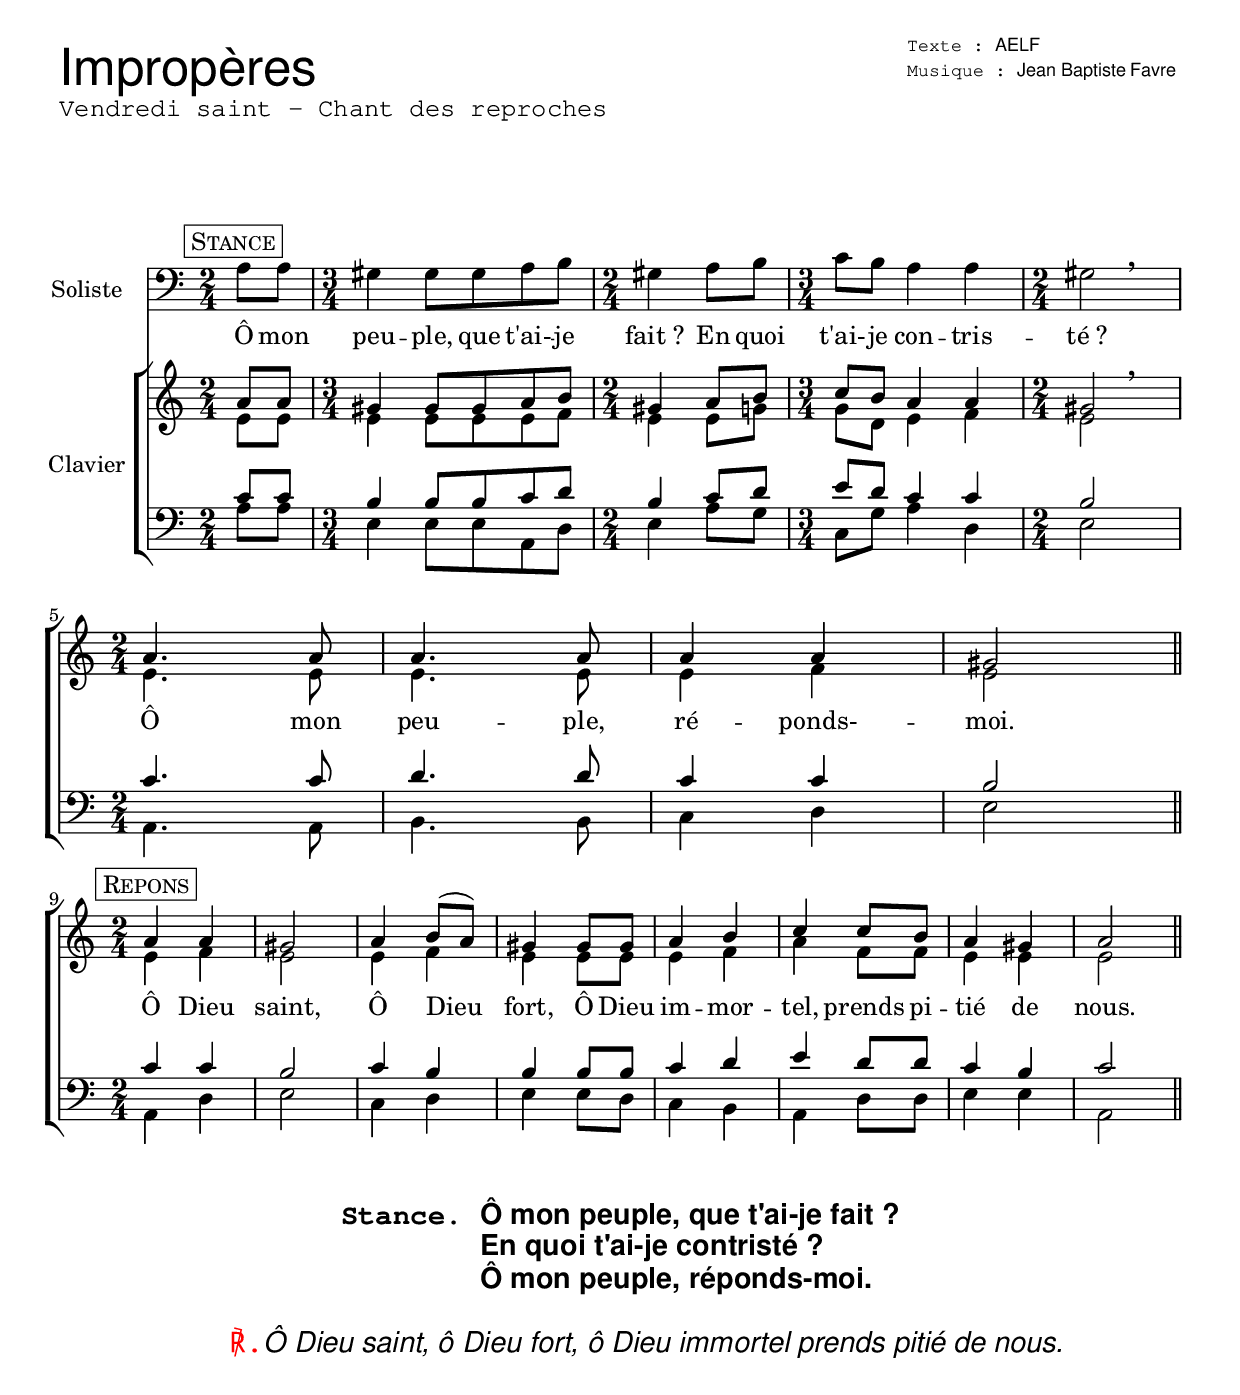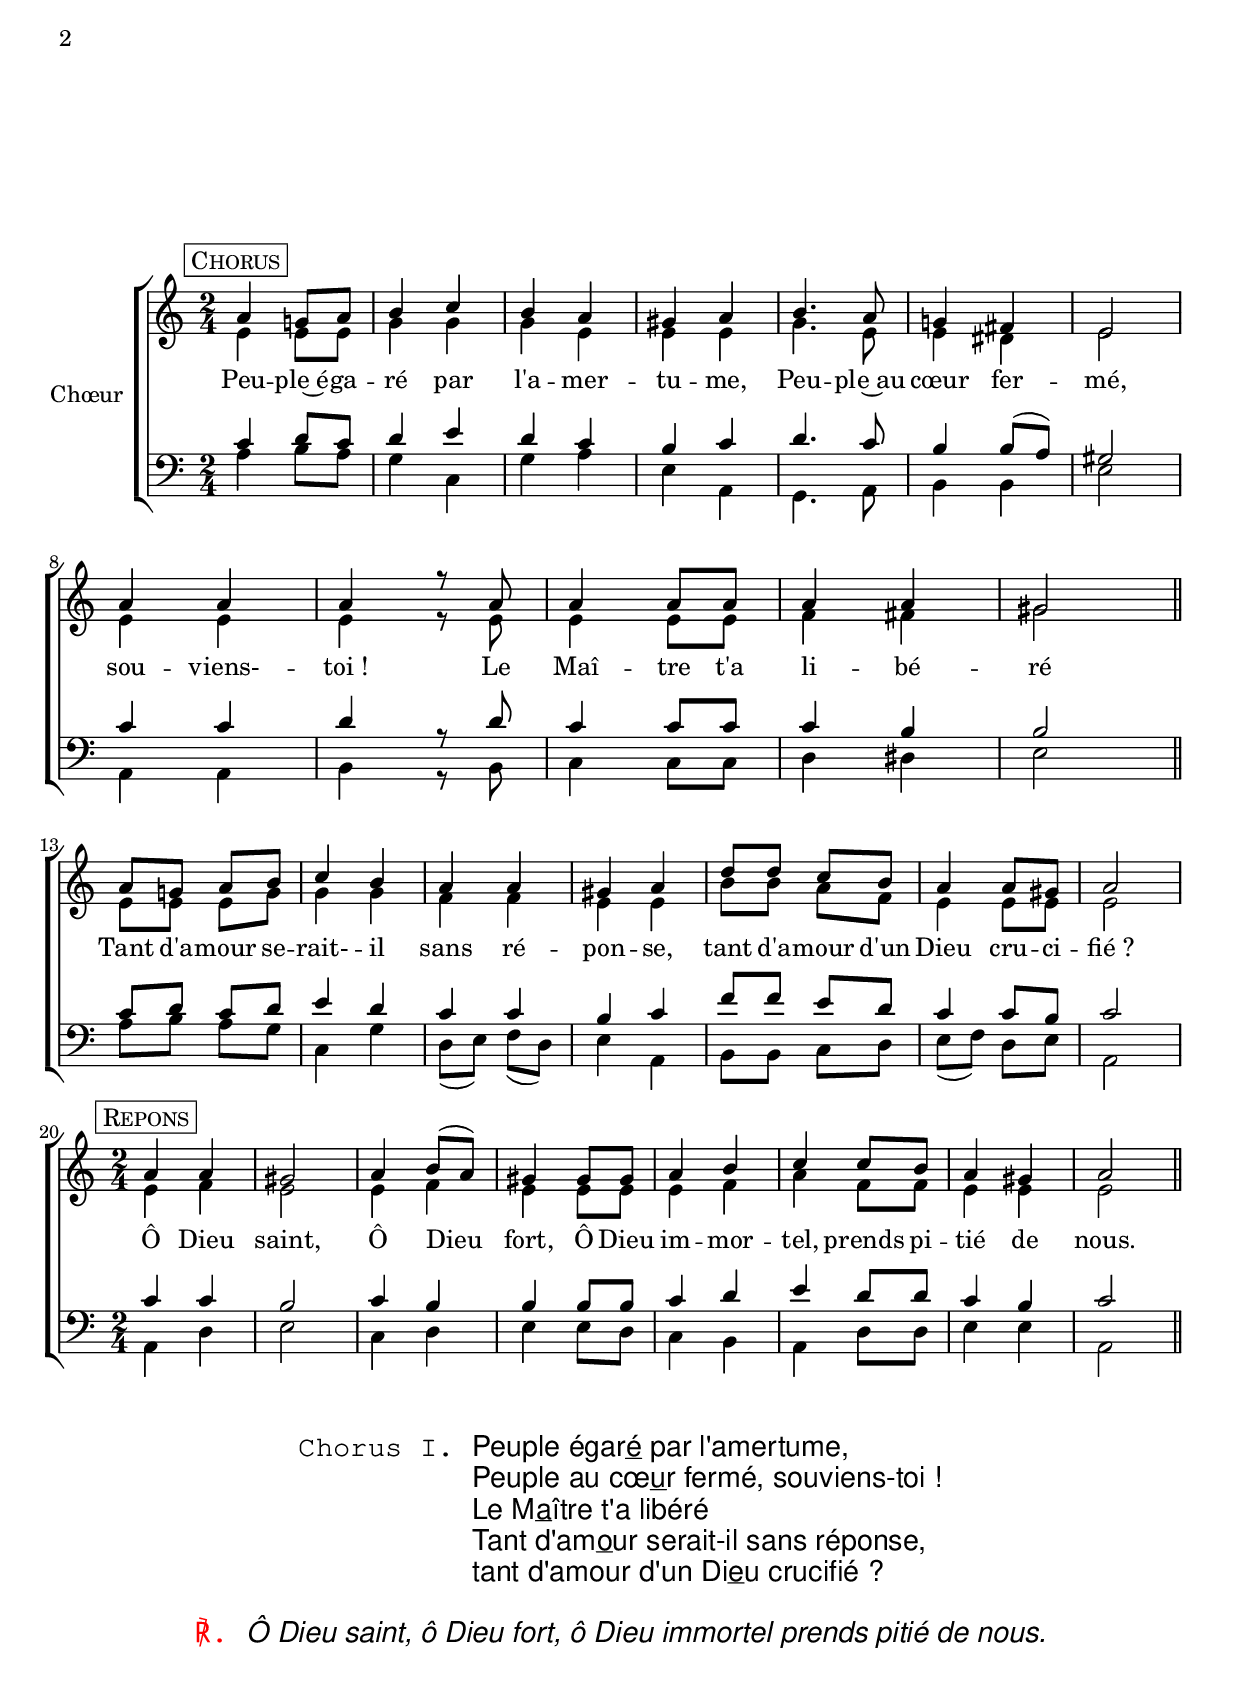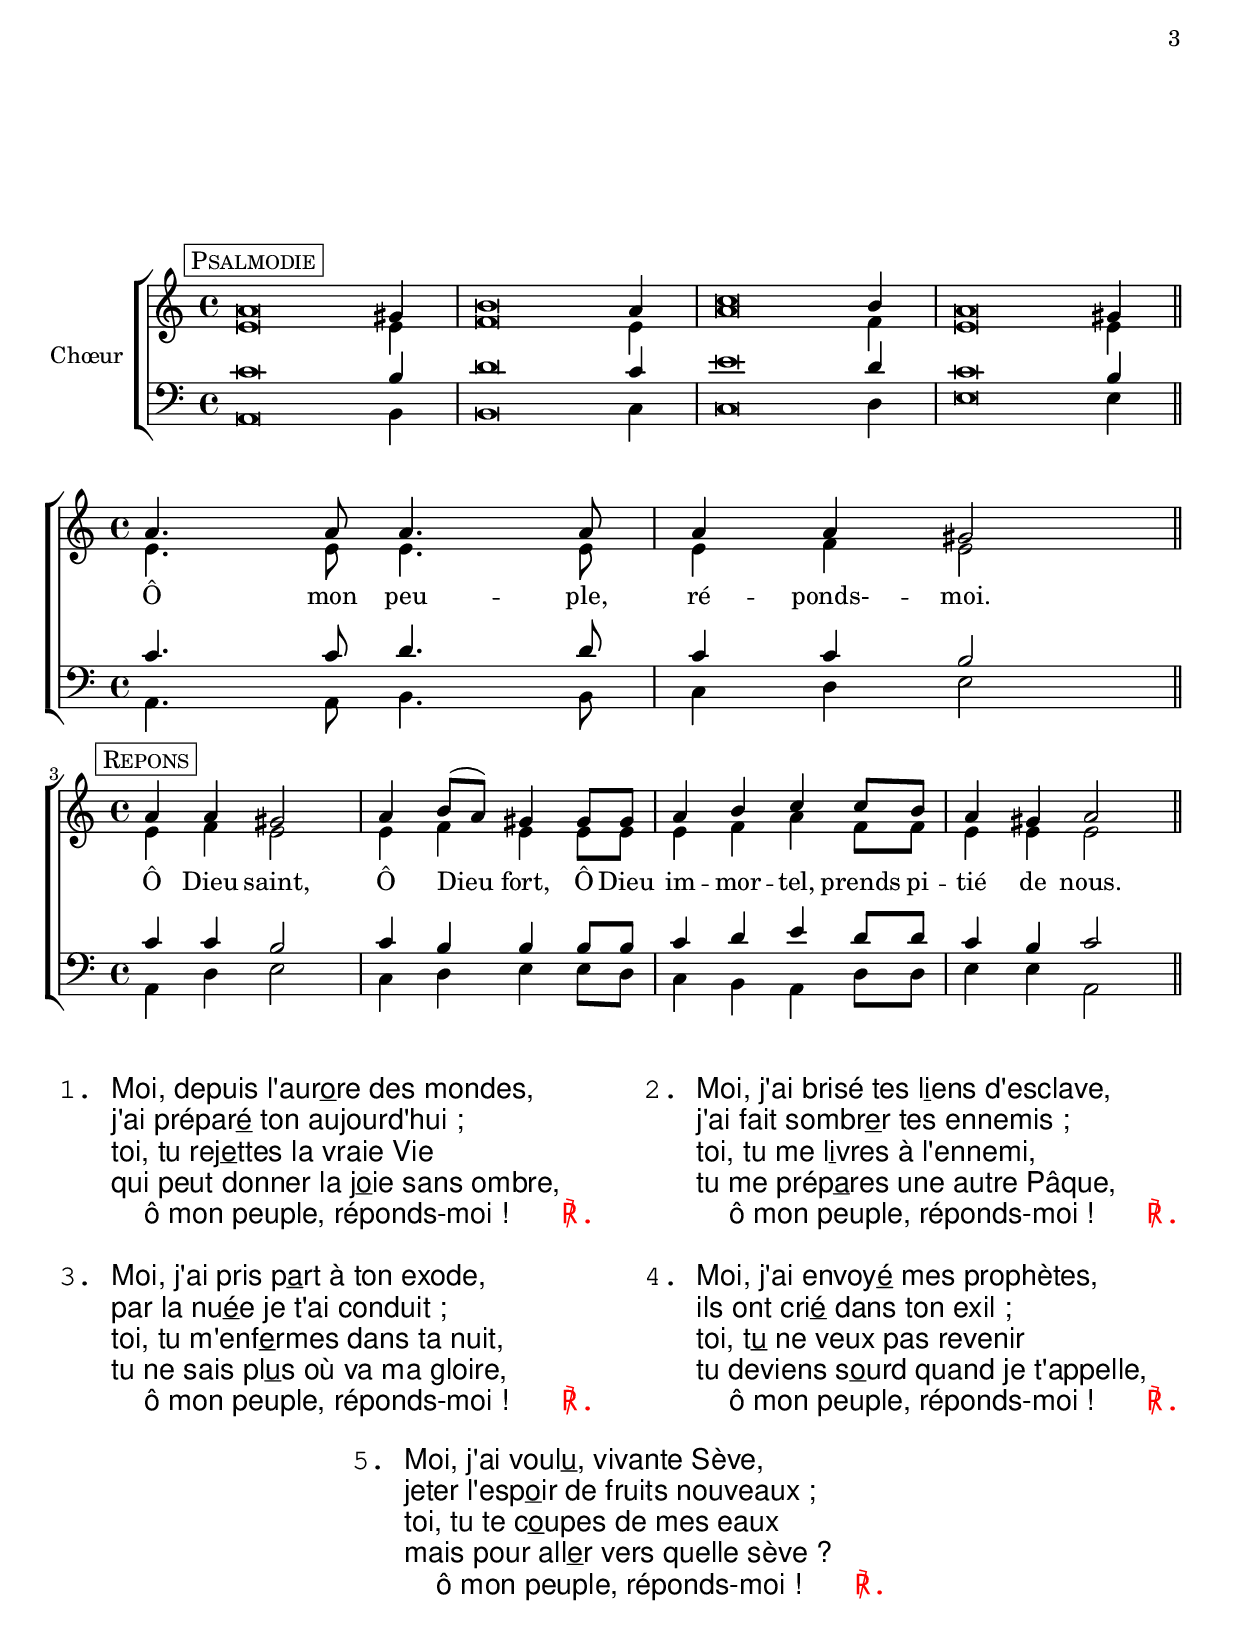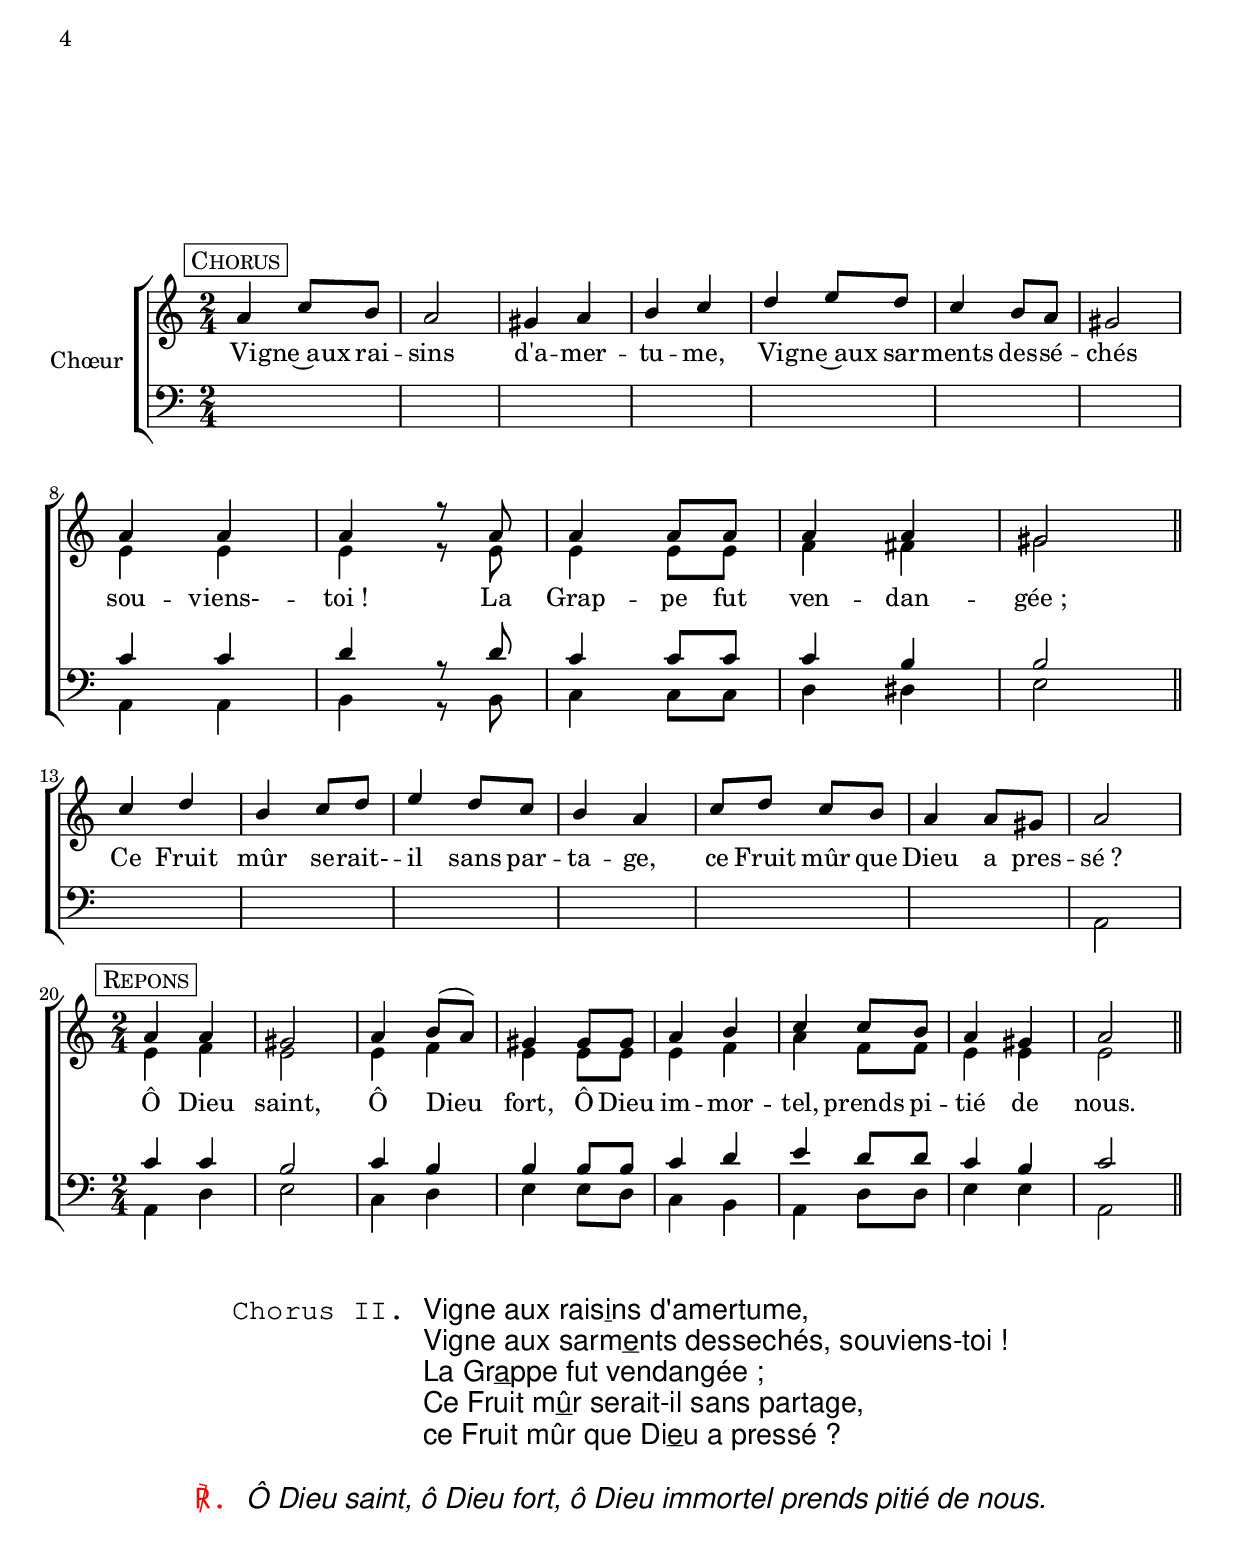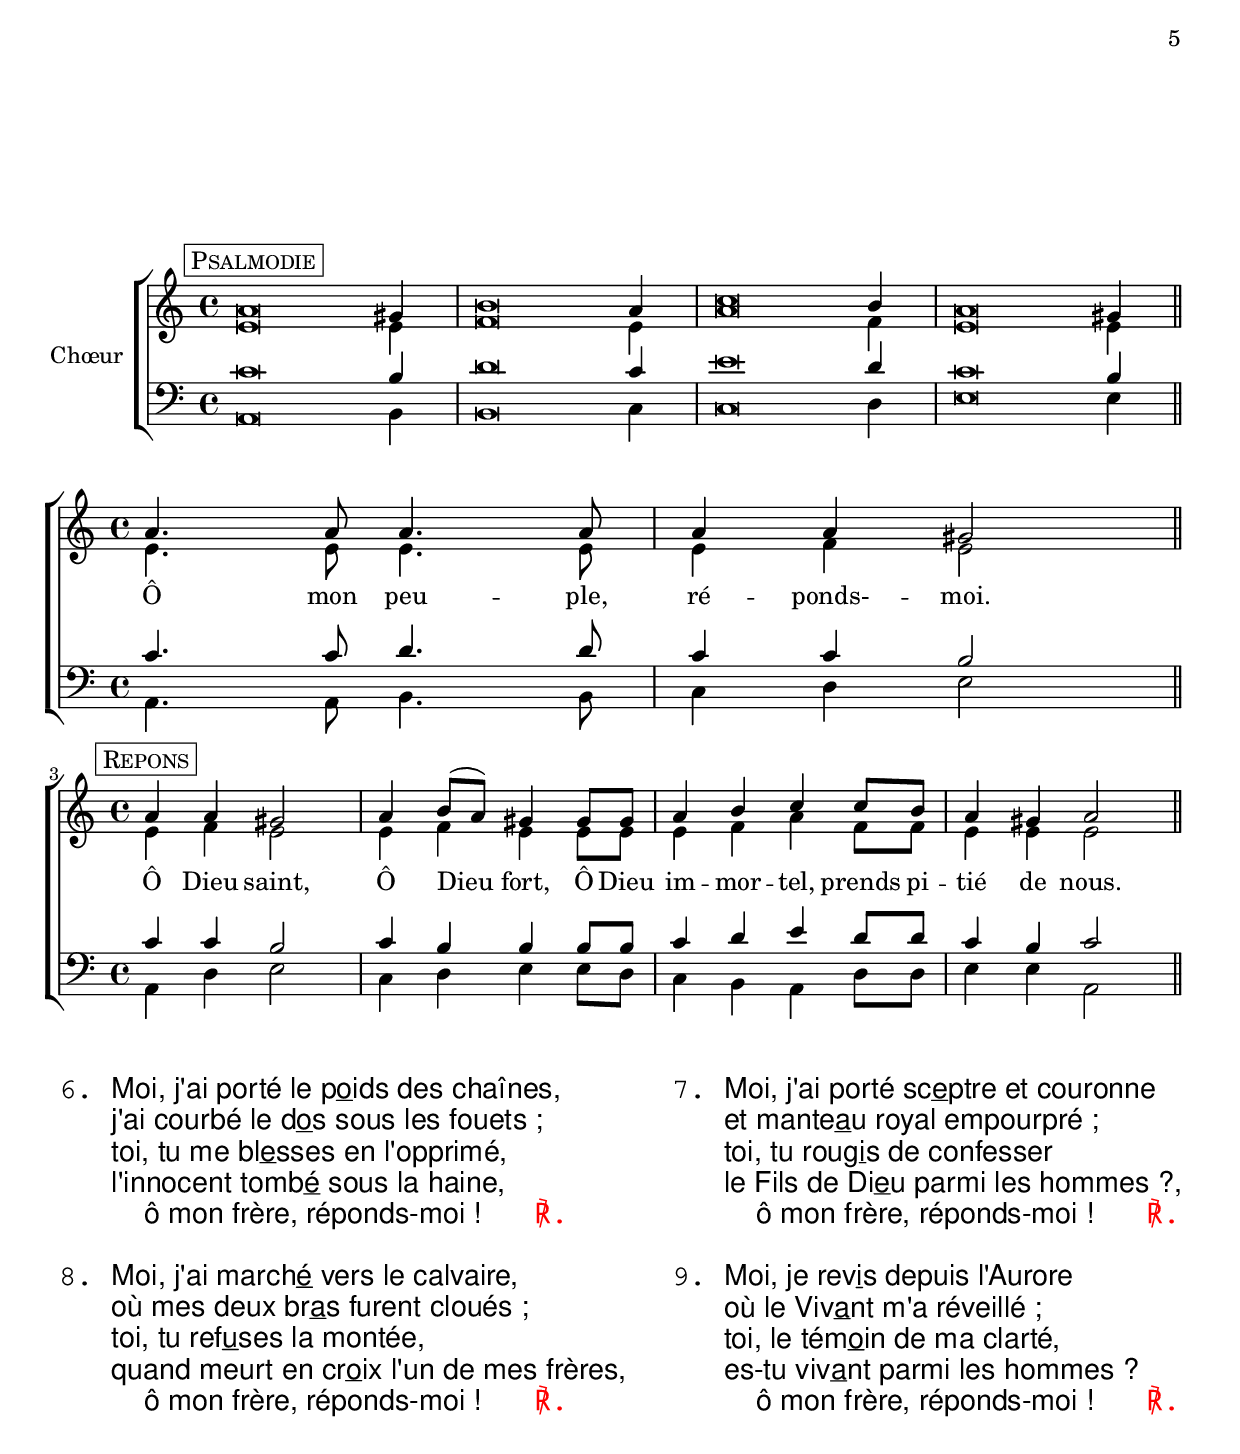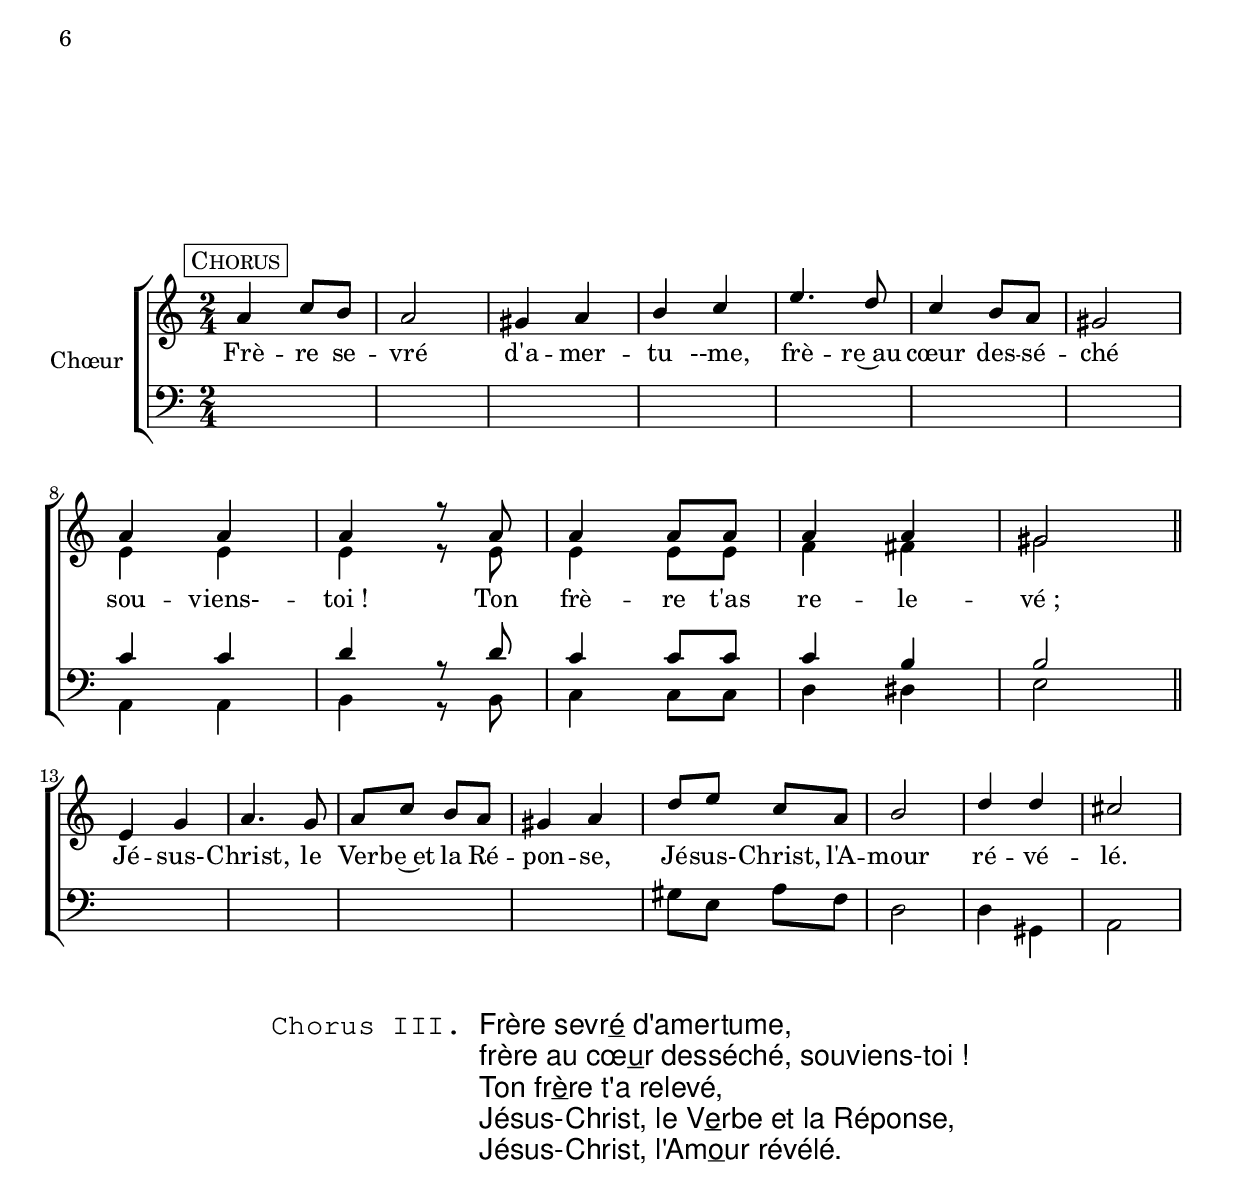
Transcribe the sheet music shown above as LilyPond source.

\version "2.22.0"
\language "english"
%{
  Default settings are needed at the beginning
  because they are used in antiphon & verse music definition
  You can override default values simply by declaring variables again.
%}
\include "../libs/commonFunctions.ily"
\include "../libs/settings.ily"
\include "../libs/translations/fr.ily"

% Global staff size.
% Other sizes will be relative.
% Good to customize to get a "one page only" psalm, when possible
%staffCustomSize = 16
%#(set-global-staff-size staffCustomSize)

topToMarkupSpacing =
  #'((basic-distance . 3)
     (minimum-distance . 3)
     (padding . 3)
     (stretchability . 3))

markupToSystemSpacing =
  #'((basic-distance . 10)
     (minimum-distance . 10)
     (padding . 10)
     (stretchability . 10))

systemToSystemSpacing =
  #'((basic-distance . 3)
     (minimum-distance . 3)
     (padding . 3)
     (stretchability . 3))

%{
  Default margins in millimeters (equal to 1\cm)
%}
leftMargin = 20
rightMargin = 20
topMargin = 10
bottomMargin = 10

%{
  Margin for two-sided printed scores
  Should be set to false for conductor's score, since it's usualy better
  to have conductor's score printed on one side only when possible
%}
twoSided = ##t
innerMargin = 10
outerMargin = 10

%{
  Fonts settings
%}
fontMusic = "emmentaler"            % default
fontBrace = "emmentaler"            % default
fontRoman = "Latin Modern Roman"
fontSans = "Latin Modern Sans"
fontTypewriter = "Monospace Regular"
fontFactor = 20 % unnecessary if the staff size is default

scoreTitleMarkupSetting = \markup \columns {
  \fill-line {
      \column {
        \line {
          \left-column {
            \vspace #1.1
            \fontsize #7 \sans \fromproperty #'header:title
            \fontsize #1 \typewriter \fromproperty #'header:subtitle
          }
        }
      }
      \column {
        \line {
          \fontsize #-2
          \left-column {
            \line { \concat { \typewriter \fromproperty #'header:poetPrefix \sans \fromproperty #'header:poet \bold " " } }
            \line { \concat { \typewriter \fromproperty #'header:composerPrefix \sans \fromproperty #'header:composer \bold " " } }
            " "
            \typewriter \italic \fromproperty #'header:dedication
          }
        }
      }
    }
}
oddFooterMarkupSetting = \markup {}
\paper {
  markup-system-spacing = \markupToSystemSpacing
  scoreTitleMarkup = \scoreTitleMarkupSetting
  oddFooterMarkup = \oddFooterMarkupSetting
  #(include-special-characters)
}

%%%%%
%%%%% Composition details
%%%%%
title = "Impropères"
real_poet = ""
subtitle = "Vendredi saint - Chant des reproches"
composer = "Jean Baptiste Favre"

global = {
  \key a \minor
  \time 2/4
  }
%%%%%
%%%%%
%%%%%
%%%%%
%%%%%
%%%%%
%%%%%
%%%%%
%%%%%
%%%%%
%%%%%
%%%%% Stance pour soliste et orgue
%%%%%
stanceRhythms = {
  \global
  \markCustom "Stance" \partial 4 s4 \time 3/4 s2. \time 2/4 s2 \time 3/4 s2. \time 2/4 s2 \break
}
stanceMelody = {
  \partial 4 a8 a gs4 gs8 gs a b gs4 a8 b c8 b8 a4 a gs!2 \breathe
  }
stanceLyrics = \lyricmode {
  Ô mon peu -- ple, que t'ai- -- je fait&nbsp;?
  En quoi t'ai- -- je con -- tris -- té&nbsp;?
}
stanceSopranoMusic = \relative c'' { \stanceMelody }
stanceAltoMusic = \relative c' { e8 e e4 e8 e e f  e4 e8 g g8 d8 e4 f e2 }
stanceTenorMusic = \relative c' { c8 c b4 b8 b c d b4 c8 d e8 d8 c4 c4 b2 }
stanceBassMusic = \relative c' { a8 a e4 e8 e a, d e4 a8 g c,8 g'8 a4 d, e2 }
StancePartition = {
  <<
    % Stance pour soliste et orgue
    \new ChoirStaff = "stance2Voices" \with { instrumentName = "Soliste" } <<
      \new Staff = "stanceHighStaff" <<
        \clef "bass"
        \new Voice = "stanceRhythms" { \stanceRhythms }
        \new Voice = "stanceMelody" { \relative c' { \stanceMelody } }
        \new Lyrics \lyricsto "stanceMelody" { \stanceLyrics }
      >>
    >>
    \new ChoirStaff = "stance2Voices" \with { instrumentName = "Clavier" } <<
      \new Staff = "stanceHighStaff" <<
        \clef "treble"
        \new Voice = "stanceRhythms" { \stanceRhythms }
        \new Voice = "stanceSoprano" { \voiceOne  \stanceSopranoMusic }
        \new Voice = "stanceAlto" { \voiceTwo \stanceAltoMusic }
      >>
      \new Staff  = "stanceLowStaff" <<
        \clef "bass"
        \new Voice = "stanceRhythms" \stanceRhythms
        \new Voice = "stanceTenor" { \voiceOne \stanceTenorMusic }
        \new Voice = "stanceBass" { \voiceTwo \stanceBassMusic }
      >>
    >>
  >>
}
%%%%%
%%%%%
%%%%%
%%%%%
%%%%%
%%%%%
%%%%%
%%%%%
%%%%%
%%%%%
%%%%%
%%%%% Répons pour chœur à 4 voix mixtes
%%%%%
stanceReponRhythms = { s2*4 \bar "||" \break }
stanceReponSopranoMusic = \relative c'' { a4. a8 a4. a8 a4 a gs2 }
stanceReponAltoMusic = \relative c' { e4. e8 e4. e8 e4 f e2 }
stanceReponTenorMusic = \relative c' { c4. c8 d4. d8 c4 c b2 }
stanceReponBassMusic = \relative c { a4. a8 b4. b8 c4 d e2 }
stanceReponLyrics = \lyricmode { Ô mon peu -- ple, ré -- ponds- -- moi. }
StanceReponPartition = {
  <<
    % Répons pour chœur à 4 voix mixtes
    \new ChoirStaff = "stanceRepon2Voices" \with { instrumentName = "Chœur" } <<
      \new Staff = "stanceReponHighStaff" <<
        \clef "treble"
        \new Voice = "stanceReponRhythms" \stanceReponRhythms
        \new Voice = "stanceReponSoprano" { \voiceOne \stanceReponSopranoMusic }
        \new Voice = "stanceReponAlto" { \voiceTwo \stanceReponAltoMusic }
      >>
      \new Lyrics \lyricsto "stanceReponSoprano" { \stanceReponLyrics }
      \new Staff  = "stanceReponLowStaff" <<
        \clef "bass"
        \new Voice = "stanceReponRhythms" \stanceReponRhythms
        \new Voice = "stanceReponTenor" { \voiceOne \stanceReponTenorMusic }
        \new Voice = "stanceReponBass" { \voiceTwo \stanceReponBassMusic }
      >>
    >>
  >>
}

%%%%%
%%%%%
%%%%%
%%%%%
%%%%%
%%%%%
%%%%%
%%%%%
%%%%%
%%%%%
%%%%%
%%%%% Antienne pour chœur à 4 voix mixtes
%%%%%
antienneRhythms = { \markCustom "Repons" s2*8 \bar "||" \break }
antienneSopranoMusic = \relative c'' { a4 a4 gs2 a4 b8 (a) gs4 gs8 gs a4 b c c8 b a4 gs a2 }
antienneAltoMusic = \relative c' { e4 f e2 e4 f e e8 e e4 f4 a4 f8 f e4 e e2 }
antienneTenorMusic = \relative c' { c4 c4 b2 c4 b b4 b8 b c4 d4 e4 d8 d c4 b c2 }
antienneBassMusic = \relative c { a4 d e2 c4 d e4 e8 d c4 b4 a d8 d e4 e a,2 }

antienneSopranoLyrics = \lyricmode {
  Ô Dieu saint, Ô Dieu fort, Ô Dieu im -- mor -- tel, prends pi -- tié de nous.
  }
AntiennePartition = {
  <<
    % Refrain pour chœur à 4 voix mixtes
    \new ChoirStaff = "antienne2Voices" \with { instrumentName = "Chœur" } <<
      \new Staff = "antienneHighStaff" <<
        \clef "treble"
        \new Voice = "antienneRhythms" { \antienneRhythms }
        \new Voice = "antienneSoprano" { \voiceOne \antienneSopranoMusic }
        \new Voice = "antienneAlto" { \voiceTwo \antienneAltoMusic }
      >>
        \new Lyrics \lyricsto "antienneSoprano" { \antienneSopranoLyrics }
      \new Staff  = "antienneLowStaff" <<
        \clef "bass"
        \new Voice = "antienneRhythms" \antienneRhythms
        \new Voice = "antienneTenor" { \voiceOne \antienneTenorMusic }
        \new Voice = "antienneBass" { \voiceTwo \antienneBassMusic }
      >>
    >>
  >>
}
%%%%%
%%%%%
%%%%%
%%%%%
%%%%%
%%%%%
%%%%%
%%%%%
%%%%%
%%%%%
%%%%%
%%%%% Chorus pour chœur à 4 voix mixtes
%%%%%
chorusOneRhythms = { \global \markCustom "Chorus" s2*7 }
chorusOneSopranoMusic = \relative c'' { a4 g!8 a b4 c b a gs a b4. a8 g!4 fs e2 }
chorusOneAltoMusic =  \relative c' { e4 e8 e g4 g g e e e g4. e8 e4 ds e2 }
chorusOneTenorMusic = \relative c' { c4 d8 c d4 e d c b c d4. c8 b4 b8 (a) gs2 }
chorusOneBassMusic = \relative c' { a4 b8 a g4 c, g' a e a,4 g4. a8 b4 b e2 }

chorusReponRhythms = { s2*2 s2*3 \bar "||" }
chorusReponSopranoMusic = \relative c'' { a4 a a r8 a8 a4 a8 a a4 a gs2 }
chorusReponAltoMusic = \relative c' { e4 e e4 r8 e8 e4 e8 e f4 fs gs2 }
chorusReponTenorMusic = \relative c' { c4 c d4 r8 d8 c4 c8 c c4 b b2 }
chorusReponBassMusic = \relative c { a4 a b4 r8 b8 c4 c8 c d4 ds e2 }

chorusTwoRhythms = { s2*7 }
chorusTwoSopranoMusic = \relative c'' { a8 g!8 a8 b c4 b a a gs a d8 d c b a4 a8 gs a2 }
chorusTwoAltoMusic =  \relative c' { e8 e e g g4 g f f e e b'8 b a f e4 e8 e e2 }
chorusTwoTenorMusic = \relative c' { c8 d8 c d e4 d c c b c f8 f e d c4 c8 b c2 }
chorusTwoBassMusic = \relative c' { a8 b8 a g c,4 g' d8 (e) f (d) e4 a,4 b8 b c d e (f) d e a,2 }

chorusOneLyrics = \lyricmode {
  Peu -- ple~é -- ga -- ré par l'a -- mer -- tu -- me,
  Peu -- ple~au cœur fer -- mé,
}
chorusReponLyrics = \lyricmode { sou -- viens- -- toi&nbsp;! Le Maî -- tre t'a li -- bé -- ré }
chorusTwoLyrics = \lyricmode {
  Tant d'a -- mour se -- rait- -- il sans ré -- pon -- se,
  tant d'a -- mour d'un Dieu cru -- ci -- fié&nbsp;?
}

ChorusOnePartition = {
  <<
    % Refrain pour chœur à 4 voix mixtes
    \new ChoirStaff = "chorus2Voices" \with { instrumentName = "Chœur" } <<
      \new Staff = "chorusHighStaff" <<
        \clef "treble"
        \new Voice = "chorusRhythms" { \chorusOneRhythms \break \chorusReponRhythms \break \chorusTwoRhythms \break }
        \new Voice = "chorusSoprano" { \voiceOne \chorusOneSopranoMusic \chorusReponSopranoMusic \chorusTwoSopranoMusic }
        \new Voice = "chorusAlto" { \voiceTwo \chorusOneAltoMusic \chorusReponAltoMusic \chorusTwoAltoMusic }
      >>
      \new Lyrics \lyricsto "chorusSoprano" { \chorusOneLyrics \chorusReponLyrics \chorusTwoLyrics }
      \new Staff  = "chorusLowStaff" <<
        \clef "bass"
        \new Voice = "chorusRhythms" { \chorusOneRhythms \chorusReponRhythms \chorusTwoRhythms }
        \new Voice = "chorusTenor" { \voiceOne \chorusOneTenorMusic \chorusReponTenorMusic \chorusTwoTenorMusic }
        \new Voice = "chorusBass" { \voiceTwo \chorusOneBassMusic \chorusReponBassMusic \chorusTwoBassMusic }
      >>
    >>
  >>
}

chorusOneRhythms = { \global \markCustom "Chorus" s2*7 }
chorusOneSopranoMusic = \relative c'' { a4 c8 b a2 gs4 a b c d4 e8 d c4 b8 a gs2 }
chorusOneAltoMusic =  \relative c' { s2*7 }
chorusOneTenorMusic = \relative c' { s2*7 }
chorusOneBassMusic = \relative c' { s2*7 }

chorusReponRhythms = { s2*2 s2*3 \bar "||" }
chorusReponSopranoMusic = \relative c'' { a4 a a r8 a8 a4 a8 a a4 a gs2 }
chorusReponAltoMusic = \relative c' { e4 e e4 r8 e8 e4 e8 e f4 fs gs2 }
chorusReponTenorMusic = \relative c' { c4 c d4 r8 d8 c4 c8 c c4 b b2 }
chorusReponBassMusic = \relative c { a4 a b4 r8 b8 c4 c8 c d4 ds e2 }

chorusTwoRhythms = { s2*7 }
chorusTwoSopranoMusic = \relative c'' { c4 d b c8 d e4 d8 c b4 a4 c8 d c b a4 a8 gs a2 }
chorusTwoAltoMusic =  \relative c' { s2*7 }
chorusTwoTenorMusic = \relative c' { s2*7 }
chorusTwoBassMusic = \relative c' { s2*6 a,2 }
chorusOneLyrics = \lyricmode {
  Vi -- gne~aux rai -- sins d'a -- mer -- tu -- me,
  Vi -- gne~aux sar -- ments des -- sé -- chés
}
chorusReponLyrics = \lyricmode { sou -- viens- -- toi&nbsp;! La Grap -- pe fut ven -- dan -- gée&nbsp;; }
chorusTwoLyrics = \lyricmode {
  Ce Fruit mûr se -- rait- -- il sans par -- ta -- ge,
  ce Fruit mûr que Dieu a pres -- sé&nbsp;?
}
ChorusTwoPartition = {
  <<
    % Refrain pour chœur à 4 voix mixtes
    \new ChoirStaff = "chorus2Voices" \with { instrumentName = "Chœur" } <<
      \new Staff = "chorusHighStaff" <<
        \clef "treble"
        \new Voice = "chorusRhythms" { \chorusOneRhythms \break \chorusReponRhythms \break \chorusTwoRhythms \break }
        \new Voice = "chorusSoprano" { \voiceOne \chorusOneSopranoMusic \chorusReponSopranoMusic \chorusTwoSopranoMusic }
        \new Voice = "chorusAlto" { \voiceTwo \chorusOneAltoMusic \chorusReponAltoMusic \chorusTwoAltoMusic }
      >>
      \new Lyrics \lyricsto "chorusSoprano" { \chorusOneLyrics \chorusReponLyrics \chorusTwoLyrics }
      \new Staff  = "chorusLowStaff" <<
        \clef "bass"
        \new Voice = "chorusRhythms" { \chorusOneRhythms \chorusReponRhythms \chorusTwoRhythms }
        \new Voice = "chorusTenor" { \voiceOne \chorusOneTenorMusic \chorusReponTenorMusic \chorusTwoTenorMusic }
        \new Voice = "chorusBass" { \voiceTwo \chorusOneBassMusic \chorusReponBassMusic \chorusTwoBassMusic }
      >>
    >>
  >>
}

chorusOneRhythms = { \global \markCustom "Chorus" s2*7 }
chorusOneSopranoMusic = \relative c'' { a4 c8 b a2 gs4 a b c e4. d8 c4 b8 a gs2 }
chorusOneAltoMusic =  \relative c' { s2*7 }
chorusOneTenorMusic = \relative c' { s2*7 }
chorusOneBassMusic = \relative c' { s2*7 }

chorusReponRhythms = { s2*2 s2*3 \bar "||" }
chorusReponSopranoMusic = \relative c'' { a4 a a r8 a8 a4 a8 a a4 a gs2 }
chorusReponAltoMusic = \relative c' { e4 e e4 r8 e8 e4 e8 e f4 fs gs2 }
chorusReponTenorMusic = \relative c' { c4 c d4 r8 d8 c4 c8 c c4 b b2 }
chorusReponBassMusic = \relative c { a4 a b4 r8 b8 c4 c8 c d4 ds e2 }

chorusTwoRhythms = { s2*8 }
chorusTwoSopranoMusic = \relative c' { e4 g a4. g8 a c b a gs4 a4 d8 e c a b2 d4 d cs2 }
chorusTwoAltoMusic =  \relative c' { s2*8 }
chorusTwoTenorMusic = \relative c' { s2*8 }
chorusTwoBassMusic = \relative c' { s2*4 gs8 e a f d2 d4 gs, a2 }
chorusOneLyrics = \lyricmode {
  Frè -- re se -- vré d'a -- mer -- tu --me,
  frè -- re~au cœur des -- sé -- ché
}
chorusReponLyrics = \lyricmode { sou -- viens- -- toi&nbsp;! Ton frè -- re t'as re -- le -- vé&nbsp;; }
chorusTwoLyrics = \lyricmode {
  Jé -- sus- -- Christ, le Ver -- be~et la Ré -- pon -- se,
  Jé -- sus- -- Christ, l'A -- mour ré -- vé -- lé.
}
ChorusThreePartition = {
  <<
    % Refrain pour chœur à 4 voix mixtes
    \new ChoirStaff = "chorus2Voices" \with { instrumentName = "Chœur" } <<
      \new Staff = "chorusHighStaff" <<
        \clef "treble"
        \new Voice = "chorusRhythms" { \chorusOneRhythms \break \chorusReponRhythms \break \chorusTwoRhythms \break }
        \new Voice = "chorusSoprano" { \voiceOne \chorusOneSopranoMusic \chorusReponSopranoMusic \chorusTwoSopranoMusic }
        \new Voice = "chorusAlto" { \voiceTwo \chorusOneAltoMusic \chorusReponAltoMusic \chorusTwoAltoMusic }
      >>
      \new Lyrics \lyricsto "chorusSoprano" { \chorusOneLyrics \chorusReponLyrics \chorusTwoLyrics }
      \new Staff  = "chorusLowStaff" <<
        \clef "bass"
        \new Voice = "chorusRhythms" { \chorusOneRhythms \chorusReponRhythms \chorusTwoRhythms }
        \new Voice = "chorusTenor" { \voiceOne \chorusOneTenorMusic \chorusReponTenorMusic \chorusTwoTenorMusic }
        \new Voice = "chorusBass" { \voiceTwo \chorusOneBassMusic \chorusReponBassMusic \chorusTwoBassMusic }
      >>
    >>
  >>
}

chorusPsalmRhythms = { \markCustom "Psalmodie" \cadenzaOn \repeat unfold 4 { s\breve s4 \bar "|" } \cadenzaOff \bar"||" \break }
chorusPsalmSoprano = \relative c'' { a\breve gs4 b\breve a4 c\breve b4 a\breve gs!4 }
chorusPsalmAlto = \relative c' { e\breve e4 f\breve e4 a\breve f4 e\breve e4 }
chorusPsalmTenor = \relative c' {c\breve b4 d\breve c4 e\breve d4 c\breve b4 }
chorusPsalmBass = \relative c { a\breve b4 b\breve c4 c\breve d4 e\breve e4}
ChorusPsalmPartition = {
  <<
    % Refrain pour chœur à 4 voix mixtes
    \new ChoirStaff = "chorus2Voices" \with { instrumentName = "Chœur" } <<
      \new Staff = "chorusHighStaff" <<
        \clef "treble"
        \new Voice = "chorusRhythms" { \chorusPsalmRhythms }
        \new Voice = "chorusSoprano" { \voiceOne \chorusPsalmSoprano }
        \new Voice = "chorusAlto" { \voiceTwo \chorusPsalmAlto }
      >>
      \new Staff  = "chorusLowStaff" <<
        \clef "bass"
        \new Voice = "chorusRhythms" { \chorusPsalmRhythms }
        \new Voice = "chorusTenor" { \voiceOne \chorusPsalmTenor }
        \new Voice = "chorusBass" { \voiceTwo \chorusPsalmBass }
      >>
    >>
  >>
}

%%%%%%%%%%%%% PARTITION VISUELLE %%%%%%%%%%%%%
\bookpart {
  \score {
    { \StancePartition \StanceReponPartition \AntiennePartition }
    \layout {
        ragged-last = ##f
        \context {
            \Staff
            \RemoveEmptyStaves
        }
    }
    \header {
      title = \title
      subtitle = \subtitle
      composer = \composer
      composerPrefix = \composerPrefix
      poet = \poet
      poetPrefix = \poetPrefix
      dedication = \dedicace
    }
  }
  \markuplist {
    \override #'(font-family . sans)
    \override #'(font-size . 2)
    \column {
      \fill-line {
        \column {
          \concat { \bold { \typewriter "Stance. " "Ô mon peuple, que t'ai-je fait ?" } }
          \concat { \bold { \typewriter "        " "En quoi t'ai-je contristé ?" } }
          \concat { \bold { \typewriter "        " "Ô mon peuple, réponds-moi." } }
        }
      }
    }
    \vspace #1
    \override #'(font-family . sans)
    \override #'(font-size . 2)
    \column {
      \fill-line {
        \column {
          \concat {  \with-color #red { \typewriter "   ℟." } \italic "Ô Dieu saint, ô Dieu fort, ô Dieu immortel prends pitié de nous." }
        }
      }
    }
  }
}

\bookpart {
  \score {
    { \ChorusOnePartition \AntiennePartition }
    \layout {
        ragged-last = ##f
        \context {
            \Staff
            \RemoveEmptyStaves
        }
    }
    \header {
      title = ##f
      subtitle = ##f
      composer = ##f
      composerPrefix = ##f
      poet = ##f
      poetPrefix = ##f
      dedication = ##f
    }
  }
  \markuplist {
    \override #'(font-family . sans)
    \override #'(font-size . 2)
    \column {
      \fill-line {
        \column {
          \concat { \typewriter "Chorus I. " "Peuple égar" \underline é " par l'amertume," }
          \concat { \typewriter "          " "Peuple au cœ" \underline u "r fermé, souviens-toi&nbsp;!" }
          \concat { \typewriter "          " "Le M" \underline a "ître t'a libéré" }
          \concat { \typewriter "          " "Tant d'am" \underline o "ur serait-il sans réponse," }
          \concat { \typewriter "          " "tant d'amour d'un Di" \underline e "u crucifié&nbsp;?" }
        }
      }
      \vspace #1
      \column {
        \fill-line {
          \column {
            \concat { \with-color #red { \typewriter "℟. " } \italic { "Ô Dieu saint, ô Dieu fort, ô Dieu immortel prends pitié de nous." } }
          }
        }
      }
    }
  }
}
\bookpart {
  \score {
    { \ChorusPsalmPartition \StanceReponPartition \AntiennePartition }
    \layout {
        ragged-last = ##f
        \context {
            \Staff
            \RemoveEmptyStaves
        }
    }
    \header {
      title = ##f
      subtitle = ##f
      composer = ##f
      composerPrefix = ##f
      poet = ##f
      poetPrefix = ##f
      dedication = ##f
    }
  }
  \markuplist {
    \override #'(font-family . sans)
    \override #'(font-size . 2)
    \column {
      \fill-line {
        \left-column{
          \concat { \typewriter "1. " "Moi, depuis l'aur" \underline o "re des mondes," }
          \concat { \typewriter "   " "j'ai prépar" \underline é " ton aujourd'hui&nbsp;;" }
          \concat { \typewriter "   " "toi, tu rej" \underline e "ttes la vraie Vie" }
          \concat { \typewriter "   " "qui peut donner la j" \underline o "ie sans ombre," }
          \concat { \typewriter "   " "    ô mon peuple, réponds-moi&nbsp;!" \with-color #red { \typewriter "   ℟." } }
          \vspace #1
          \concat { \typewriter "3. " "Moi, j'ai pris p" \underline a "rt à ton exode," }
          \concat { \typewriter "   " "par la nu" \underline é "e je t'ai conduit&nbsp;;" }
          \concat { \typewriter "   " "toi, tu m'enf" \underline e "rmes dans ta nuit," }
          \concat { \typewriter "   " "tu ne sais pl" \underline u "s où va ma gloire," }
          \concat { \typewriter "   " "    ô mon peuple, réponds-moi&nbsp;!" \with-color #red { \typewriter "   ℟." } }
        }
        \hspace #1
        \left-column {
          \concat { \typewriter "2. " "Moi, j'ai brisé tes l" \underline i "ens d'esclave," }
          \concat { \typewriter "   " "j'ai fait sombr" \underline e "r tes ennemis&nbsp;;" }
          \concat { \typewriter "   " "toi, tu me l" \underline i "vres à l'ennemi," }
          \concat { \typewriter "   " "tu me prép" \underline a "res une autre Pâque," }
          \concat { \typewriter "   " "    ô mon peuple, réponds-moi&nbsp;!" \with-color #red { \typewriter "   ℟." } }
          \vspace #1
          \concat { \typewriter "4. " "Moi, j'ai envoy" \underline é " mes prophètes," }
          \concat { \typewriter "   " "ils ont cri" \underline é " dans ton exil&nbsp;;" }
          \concat { \typewriter "   " "toi, t" \underline u " ne veux pas revenir" }
          \concat { \typewriter "   " "tu deviens s" \underline o "urd quand je t'appelle," }
          \concat { \typewriter "   " "    ô mon peuple, réponds-moi&nbsp;!" \with-color #red { \typewriter "   ℟." } }
        }
      }
      \vspace #1
      \fill-line {
        \column {
          \concat { \typewriter "5. " "Moi, j'ai voul" \underline u ", vivante Sève," }
          \concat { \typewriter "   " "jeter l'esp" \underline o "ir de fruits nouveaux&nbsp;;" }
          \concat { \typewriter "   " "toi, tu te c" \underline o "upes de mes eaux" }
          \concat { \typewriter "   " "mais pour all" \underline e "r vers quelle sève&nbsp;?" }
          \concat { \typewriter "   " "    ô mon peuple, réponds-moi&nbsp;!" \with-color #red { \typewriter "   ℟." } }
        }
      }
    }
  }
}
\bookpart {
  \score {
    { \ChorusTwoPartition \AntiennePartition }
    \layout {
        ragged-last = ##f
        \context {
            \Staff
            \RemoveEmptyStaves
        }
    }
    \header {
      title = ##f
      subtitle = ##f
      composer = ##f
      composerPrefix = ##f
      poet = ##f
      poetPrefix = ##f
      dedication = ##f
    }
  }
  \markuplist {
    \override #'(font-family . sans)
    \override #'(font-size . 2)
    \column {
      \fill-line {
        \column {
          \concat { \typewriter "Chorus II. " "Vigne aux rais" \underline i "ns d'amertume," }
          \concat { \typewriter "           " "Vigne aux sarm" \underline e "nts dessechés, souviens-toi&nbsp;!" }
          \concat { \typewriter "           " "La Gr" \underline a "ppe fut vendangée&nbsp;;" }
          \concat { \typewriter "           " "Ce Fruit m" \underline û "r serait-il sans partage," }
          \concat { \typewriter "           " "ce Fruit mûr que Di" \underline e "u a pressé&nbsp;?" }
        }
      }
      \vspace #1
      \fill-line {
        \column {
          \column {
            \concat { \with-color #red { \typewriter "℟. " } \italic { "Ô Dieu saint, ô Dieu fort, ô Dieu immortel prends pitié de nous." } }
          }
        }
      }
    }
  }
}
\bookpart {
  \score {
    { \ChorusPsalmPartition \StanceReponPartition \AntiennePartition }
    \layout {
        ragged-last = ##f
        \context {
            \Staff
            \RemoveEmptyStaves
        }
    }
    \header {
      title = ##f
      subtitle = ##f
      composer = ##f
      composerPrefix = ##f
      poet = ##f
      poetPrefix = ##f
      dedication = ##f
    }
  }
  \markuplist {
    \override #'(font-family . sans)
    \override #'(font-size . 2)
    \column {
      \fill-line {
        \left-column{
          \concat { \typewriter "6. " "Moi, j'ai porté le p" \underline o "ids des chaînes," }
          \concat { \typewriter "   " "j'ai courbé le d" \underline o "s sous les fouets&nbsp;;" }
          \concat { \typewriter "   " "toi, tu me bl" \underline e "sses en l'opprimé," }
          \concat { \typewriter "   " "l'innocent tomb" \underline é " sous la haine," }
          \concat { \typewriter "   " "    ô mon frère, réponds-moi&nbsp;!" \with-color #red { \typewriter "   ℟." } }
          \vspace #1
          \concat { \typewriter "8. " "Moi, j'ai march" \underline é " vers le calvaire," }
          \concat { \typewriter "   " "où mes deux br" \underline a "s furent cloués&nbsp;;" }
          \concat { \typewriter "   " "toi, tu ref" \underline u "ses la montée," }
          \concat { \typewriter "   " "quand meurt en cr" \underline o "ix l'un de mes frères," }
          \concat { \typewriter "   " "    ô mon frère, réponds-moi&nbsp;!" \with-color #red { \typewriter "   ℟." } }
        }
        \hspace #1
        \left-column {
          \concat { \typewriter "7. " "Moi, j'ai porté sc" \underline e "ptre et couronne" }
          \concat { \typewriter "   " "et mante" \underline a "u royal empourpré&nbsp;;" }
          \concat { \typewriter "   " "toi, tu roug" \underline i "s de confesser" }
          \concat { \typewriter "   " "le Fils de Di" \underline e "u parmi les hommes&nbsp;?," }
          \concat { \typewriter "   " "    ô mon frère, réponds-moi&nbsp;!" \with-color #red { \typewriter "   ℟." } }
          \vspace #1
          \concat { \typewriter "9. " "Moi, je rev" \underline i "s depuis l'Aurore" }
          \concat { \typewriter "   " "où le Viv" \underline a "nt m'a réveillé&nbsp;;" }
          \concat { \typewriter "   " "toi, le tém" \underline o "in de ma clarté," }
          \concat { \typewriter "   " "es-tu viv" \underline a "nt parmi les hommes&nbsp;?" }
          \concat { \typewriter "   " "    ô mon frère, réponds-moi&nbsp;!" \with-color #red { \typewriter "   ℟." } }
        }
      }
    }
  }
}
\bookpart {
  \score {
    { \ChorusThreePartition }
    \layout {
        ragged-last = ##f
        \context {
            \Staff
            \RemoveEmptyStaves
        }
    }
    \header {
      title = ##f
      subtitle = ##f
      composer = ##f
      composerPrefix = ##f
      poet = ##f
      poetPrefix = ##f
      dedication = ##f
    }
  }
  \markuplist {
    \override #'(font-family . sans)
    \override #'(font-size . 2)
    \column {
      \fill-line {
        \column {
          \concat { \typewriter "Chorus III. " "Frère sevr" \underline é " d'amertume," }
          \concat { \typewriter "            " "frère au cœ" \underline u "r desséché, souviens-toi&nbsp;!" }
          \concat { \typewriter "            " "Ton fr" \underline è "re t'a relevé," }
          \concat { \typewriter "            " "Jésus-Christ, le V" \underline e "rbe et la Réponse," }
          \concat { \typewriter "            " "Jésus-Christ, l'Am" \underline o "ur révélé." }
        }
      }
    }
  }
}
